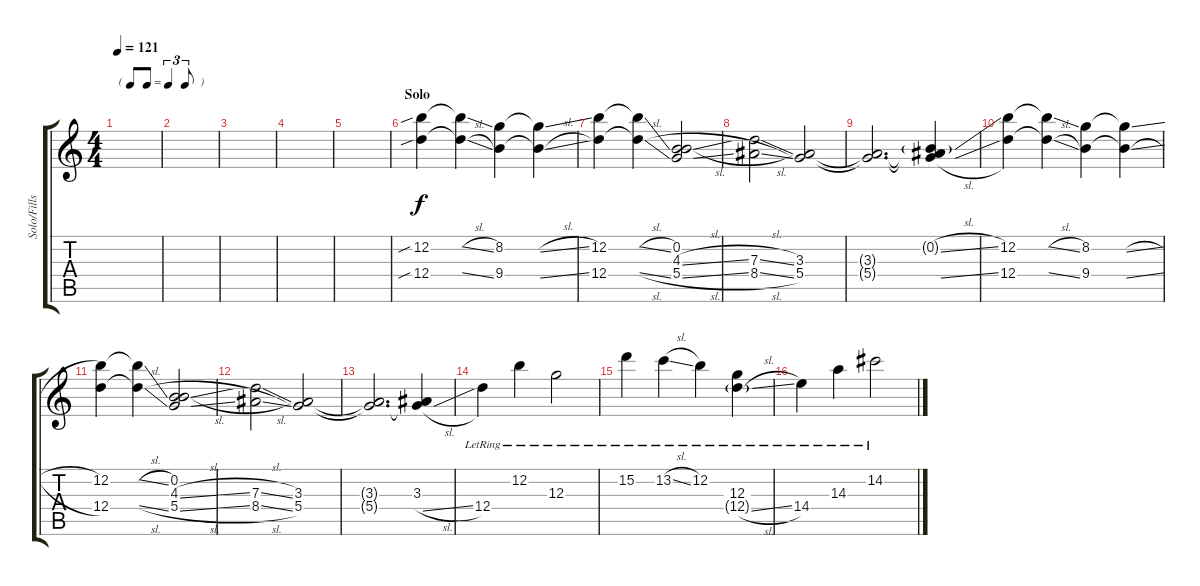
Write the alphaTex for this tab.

\track ("Solo/Fills - Gilmour" "Solo/Fills") {instrument electricguitarclean}
\staff {score tabs}
\tuning (E4 B3 G3 D3 A2 E2) {hide}
\ts (4 4)
\tf triplet8th
\tempo 121
\clef g2
\ks c
|
|
|
|
|
\section ("" "Solo")
(12.2{sib} 12.4{sib}).4 (12.2{sl t} 12.4{sl t}).4 (8.2 9.4).4 (8.2{sl t} 9.4{sl t}).4 |
(12.2 12.4).4 (12.2{sl t} 12.4{sl t}).4 (0.2 4.3{sl} 5.4{sl}).2 |
(7.3{sl} 8.4{sl}).2 (3.3 5.4).2 |
(3.3{t} 5.4{t}).2{d} (0.2{sl g} 3.3{t} 5.4{sl t}).4 |
(12.2 12.4).4 (12.2{sl t} 12.4{sl t}).4 (8.2 9.4).4 (8.2{sl t} 9.4{sl t}).4 |
(12.2 12.4).4 (12.2{sl t} 12.4{sl t}).4 (0.2 4.3{sl} 5.4{sl}).2 |
(7.3{sl} 8.4{sl}).2 (3.3 5.4).2 |
(3.3{t} 5.4{t}).2{d} (3.3 5.4{sl t}).4 |
12.4{lr}.4 12.2{lr}.4 12.3{lr}.2 |
15.2{lr}.4 13.2{sl lr}.4 12.2{lr}.4 (12.3{lr} 12.4{sl g lr}).4 |
14.4{lr}.4 14.3{lr}.4 14.2{lr}.2
